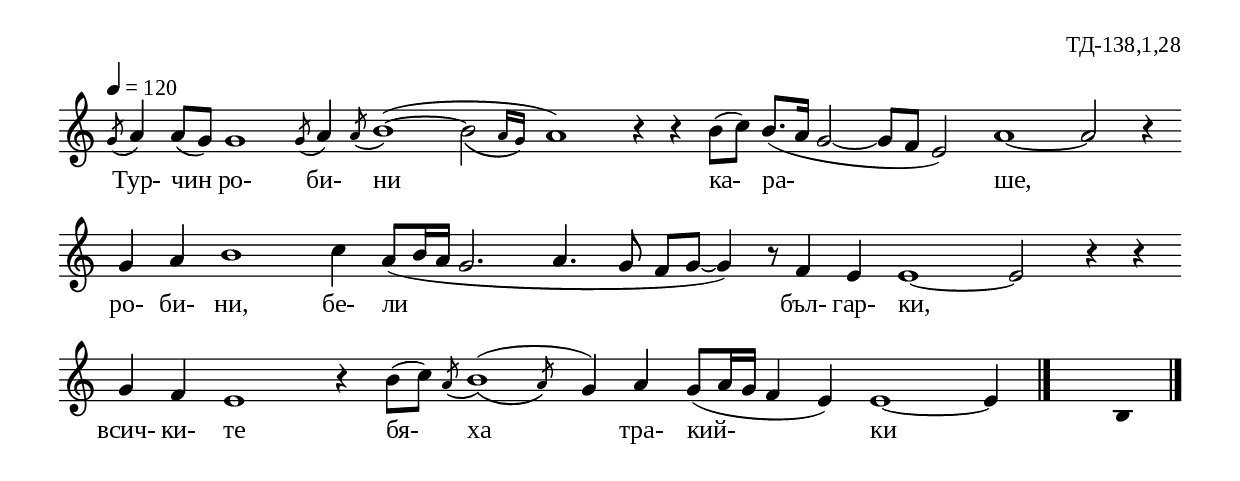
%{
td_138_1_28
%}

\include "td-preamble.ly"

\score {
\relative c'' {
\tempo 4 = 120
\cadenzaOn
\phrasingSlurDown
\acciaccatura g8 a4 a8[( g]) g1 \acciaccatura g8 a4 
\acciaccatura a8 b1(~ \afterGrace b2\( { a16[ g]\) } a1) r4 r
b8[( c]) b8.[( a16] g2~ g8[ f] e2) a1~ a2 r4
\bar ""
g4  \bar "" a  \bar "" b1  \bar "" c4 \bar "" a8[( b16 a] g2.  \bar ""
a4. g8 f[ g]~ g4\noBeam) r8 \bar ""f4 e \bar "" e1~ e2 r4 r
\bar "" \break
g4 f e1 r4  \bar "" b'8[( c])  \bar "" \acciaccatura a8 
\afterGrace b1(\( { \stdB a8\) \stdE } g4) a  \bar ""
g8[( a16 g] f4 e) e1~ e4
 \bar "|." 
s4 \fixB b
 \bar "|."  
}
\addlyrics { Тур- чин ро- би- ни ка- ра- ше, ро- би- ни, бе- ли бъл- гар- ки,
всич- ки- те бя- ха тра- кий- ки %%най на- преж вър- ви Ту- дор- ка
%%Ту- дор- ка сер- бес ни- вя- ста и но- си мъж- ко де- тен- це 
}
%
\layout {
   \context { 
	    \Staff \remove "Time_signature_engraver" } 
  indent = #0
  line-width = 190\mm
  ragged-right=##f
}
%
\midi { 
	\context {
		\Score tempoWholesPerMinute = #(ly:make-moment 120 4)
		}
	}
}
%
\header{
  opus = "ТД-138,1,28"
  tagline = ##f
}


